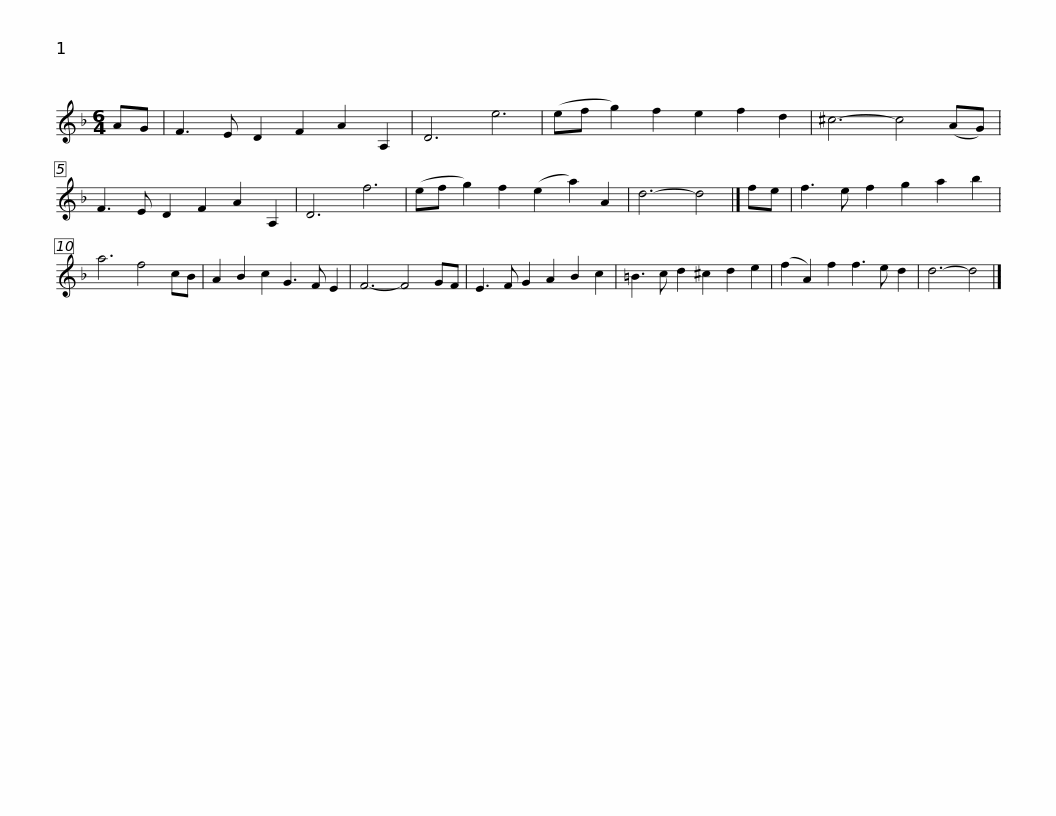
X:1
L:1/8
M:6/4
I:linebreak $
K:Dmin
V:1 treble
V:1
 AG | F3 E D2 F2 A2 A,2 | D6 e6 | (ef g2) f2 e2 f2 d2 | ^c6- c4 (AG) | %5
 F3 E D2 F2 A2 A,2 | D6 f6 |$ (ef g2) f2 (e2 a2) A2 | d6- d4 |] fe | %10
 f3 e f2 g2 a2 b2 | a6 f4 cB | A2 B2 c2 G3 F E2 | F6- F4 GF |$ E3 F G2 A2 B2 c2 | %15
 =B3 c d2 ^c2 d2 e2 | (f2 A2) f2 f3 e d2 | d6- d4 |] %18
